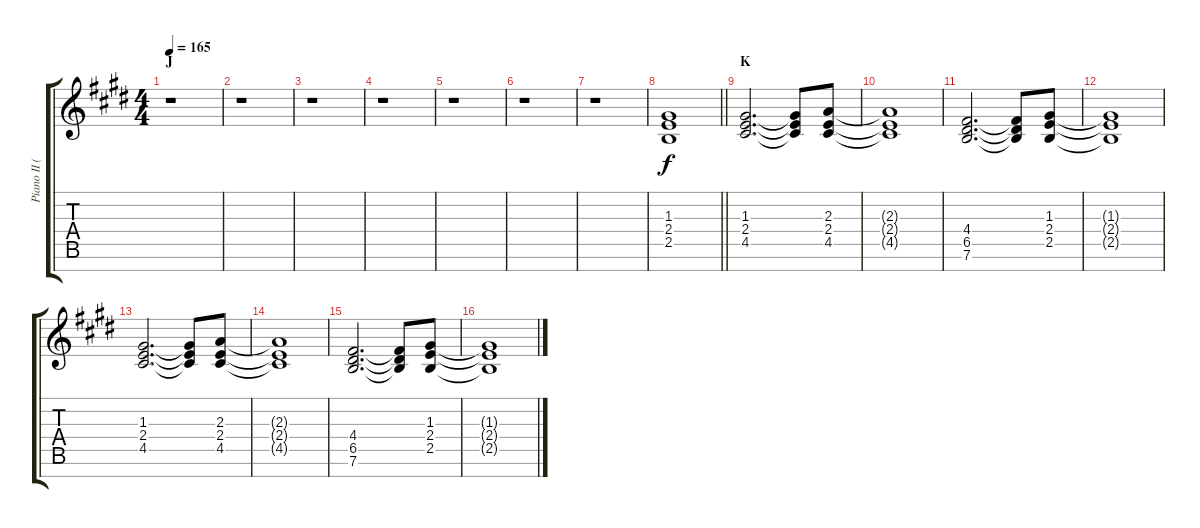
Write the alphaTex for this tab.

\track ("Piano II (Right Hand)" "Piano II (") {instrument acousticgrandpiano}
\staff {score tabs}
\tuning (E5 B4 G4 D4 A3 E3 B2) {hide}
\ts (4 4)
\section ("" "J")
\tempo 165
\clef g2
\ks e
r.1{dy f} |
r.1 |
r.1 |
r.1 |
r.1 |
r.1 |
r.1 |
\barLineRight lightlight
(1.3 2.4 2.5).1 |
\section ("" "K")
(1.3 2.4 4.5).2{d} (1.3{t} 2.4{t} 4.5{t}).8 (2.3 2.4 4.5).8 |
(2.3{t} 2.4{t} 4.5{t}).1 |
(4.4 6.5 7.6).2{d} (4.4{t} 6.5{t} 7.6{t}).8 (1.3 2.4 2.5).8 |
(1.3{t} 2.4{t} 2.5{t}).1 |
(1.3 2.4 4.5).2{d} (1.3{t} 2.4{t} 4.5{t}).8 (2.3 2.4 4.5).8 |
(2.3{t} 2.4{t} 4.5{t}).1 |
(4.4 6.5 7.6).2{d} (4.4{t} 6.5{t} 7.6{t}).8 (1.3 2.4 2.5).8 |
(1.3{t} 2.4{t} 2.5{t}).1
